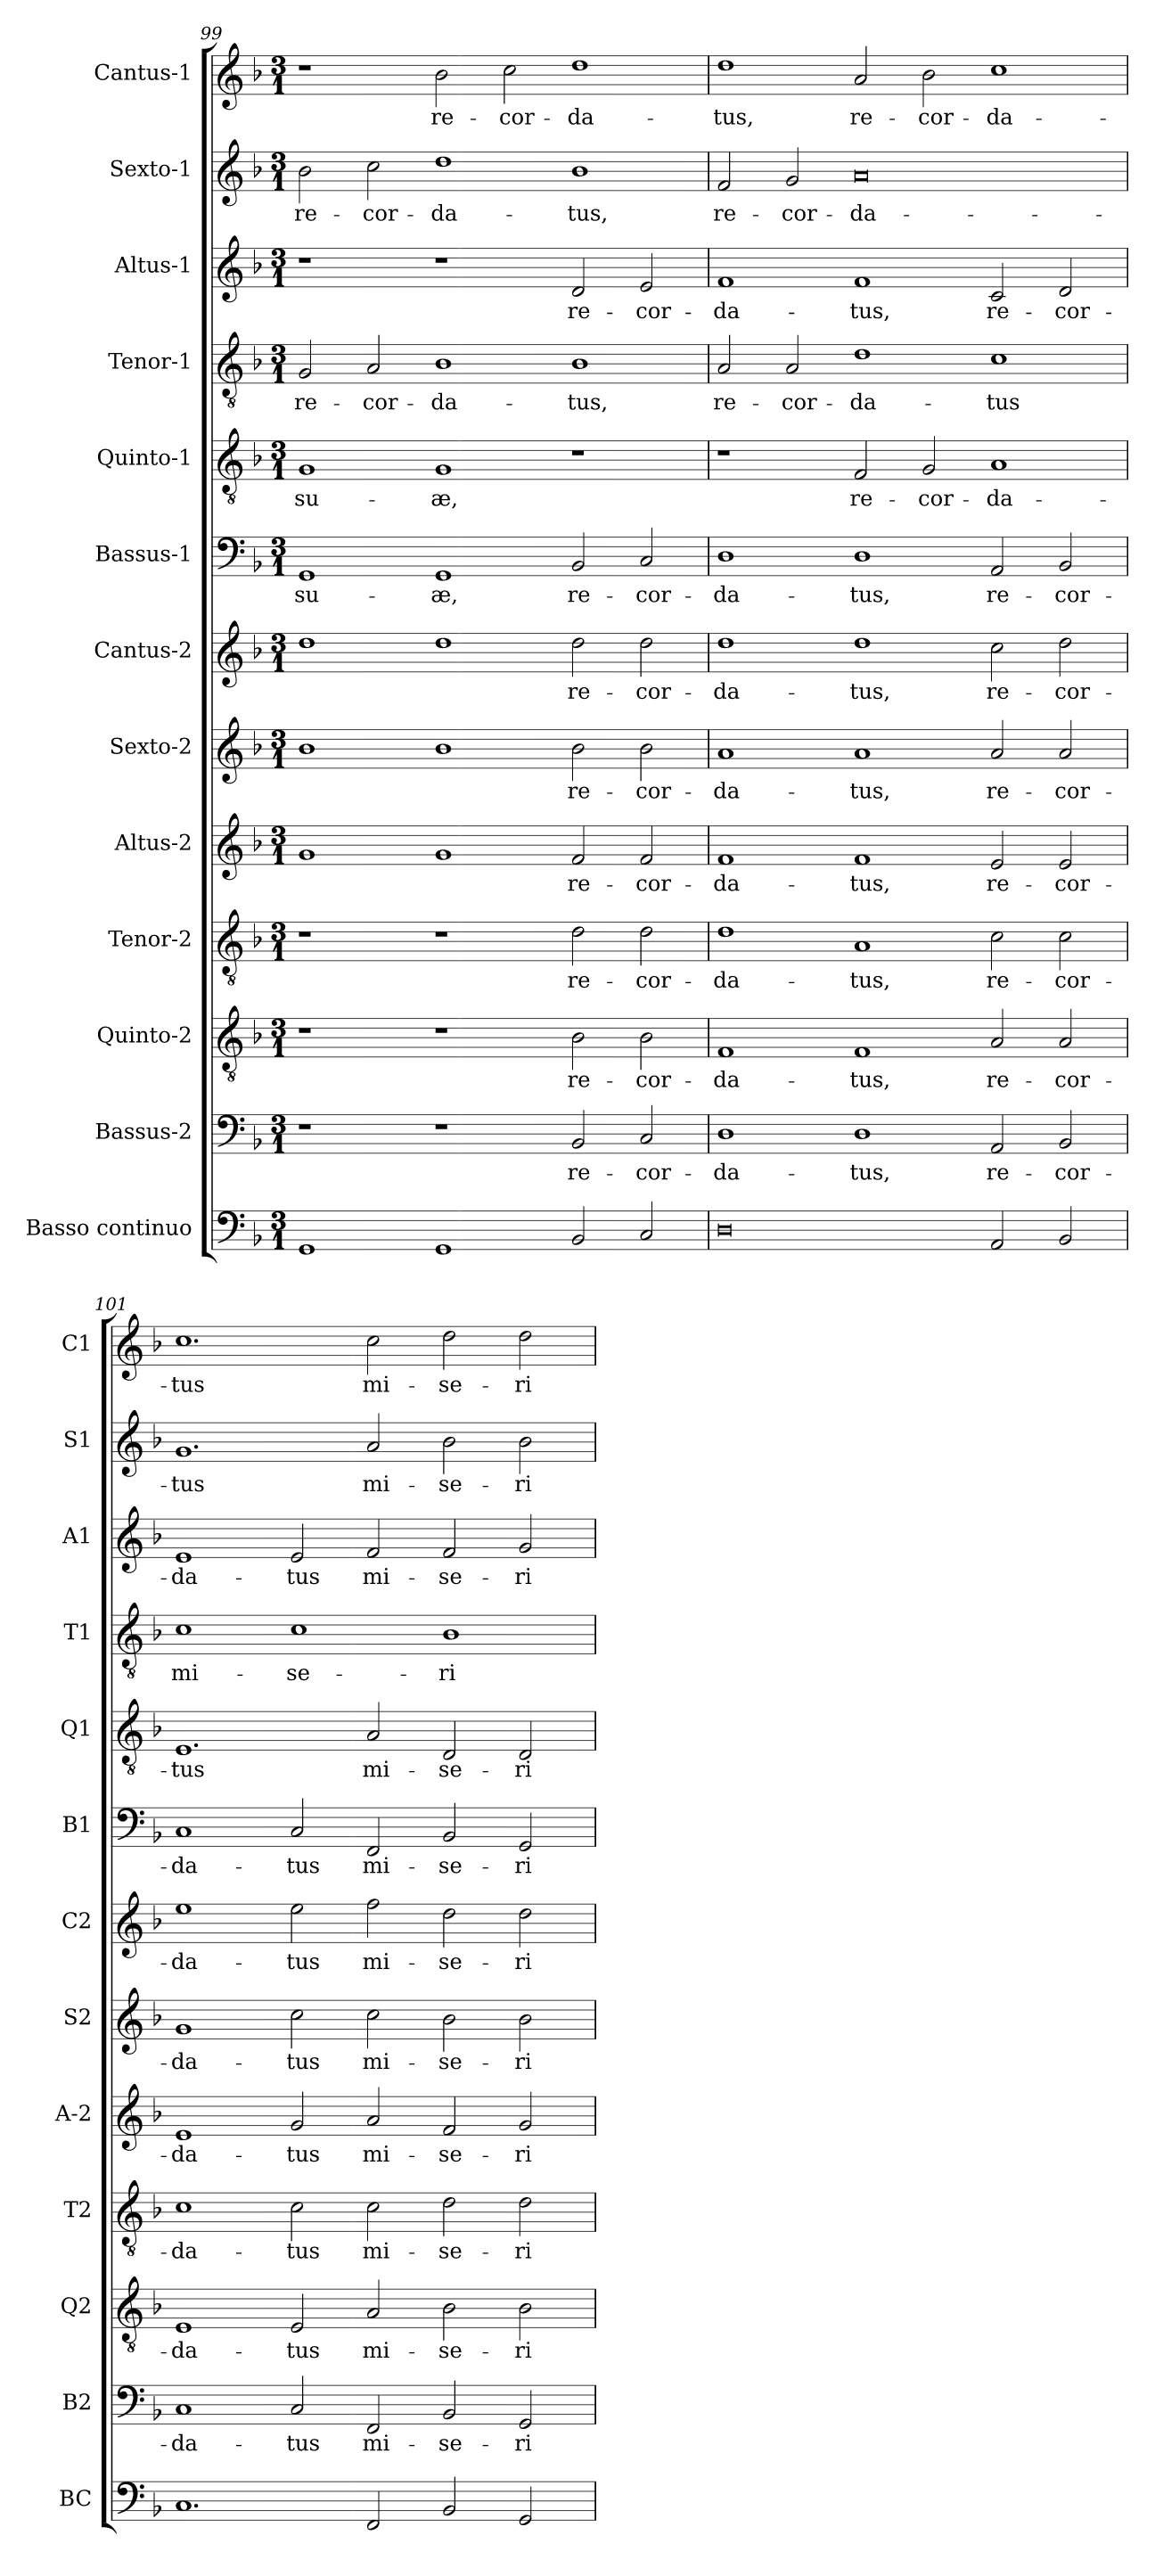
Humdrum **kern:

**kern	**kern	**text	**kern	**text	**kern	**text	**kern	**text	**kern	**text	**kern	**text	**kern	**text	**kern	**text	**kern	**text	**kern	**text	**kern	**text	**kern	**text
*part13	*part12	*part12	*part11	*part11	*part10	*part10	*part9	*part9	*part8	*part8	*part7	*part7	*part6	*part6	*part5	*part5	*part4	*part4	*part3	*part3	*part2	*part2	*part1	*part1
*staff13	*staff12	*staff12	*staff11	*staff11	*staff10	*staff10	*staff9	*staff9	*staff8	*staff8	*staff7	*staff7	*staff6	*staff6	*staff5	*staff5	*staff4	*staff4	*staff3	*staff3	*staff2	*staff2	*staff1	*staff1
*I"Basso continuo	*I"Bassus-2	*	*I"Quinto-2	*	*I"Tenor-2	*	*I"Altus-2	*	*I"Sexto-2	*	*I"Cantus-2	*	*I"Bassus-1	*	*I"Quinto-1	*	*I"Tenor-1	*	*I"Altus-1	*	*I"Sexto-1	*	*I"Cantus-1	*
*I'BC	*I'B2	*	*I'Q2	*	*I'T2	*	*I'A-2	*	*I'S2	*	*I'C2	*	*I'B1	*	*I'Q1	*	*I'T1	*	*I'A1	*	*I'S1	*	*I'C1	*
*clefF4	*clefF4	*	*clefGv2	*	*clefGv2	*	*clefG2	*	*clefG2	*	*clefG2	*	*clefF4	*	*clefGv2	*	*clefGv2	*	*clefG2	*	*clefG2	*	*clefG2	*
*k[b-]	*k[b-]	*	*k[b-]	*	*k[b-]	*	*k[b-]	*	*k[b-]	*	*k[b-]	*	*k[b-]	*	*k[b-]	*	*k[b-]	*	*k[b-]	*	*k[b-]	*	*k[b-]	*
*F:	*F:	*	*F:	*	*F:	*	*F:	*	*F:	*	*F:	*	*F:	*	*F:	*	*F:	*	*F:	*	*F:	*	*F:	*
*M3/1	*M3/1	*	*M3/1	*	*M3/1	*	*M3/1	*	*M3/1	*	*M3/1	*	*M3/1	*	*M3/1	*	*M3/1	*	*M3/1	*	*M3/1	*	*M3/1	*
=99	=99	=99	=99	=99	=99	=99	=99	=99	=99	=99	=99	=99	=99	=99	=99	=99	=99	=99	=99	=99	=99	=99	=99	=99
!	!	!	!	!	!	!	!	!	!	!	!	!	!	!LO:LY:b	!	!LO:LY:b	!	!LO:LY:b	!	!	!	!LO:LY:b	!	!
1GG	1r	.	1r	.	1r	.	1g	.	1b-	.	1dd	.	1GG	su-	1G	su-	2G/	re-	1r	.	2b-\	re-	1r	.
!	!	!	!	!	!	!	!	!	!	!	!	!	!	!	!	!	!	!LO:LY:b	!	!	!	!LO:LY:b	!	!
.	.	.	.	.	.	.	.	.	.	.	.	.	.	.	.	.	2A/	-cor-	.	.	2cc\	-cor-	.	.
!	!	!	!	!	!	!	!	!	!	!	!	!	!	!LO:LY:b	!	!LO:LY:b	!	!LO:LY:b	!	!	!	!LO:LY:b	!	!LO:LY:b
1GG	1r	.	1r	.	1r	.	1g	.	1b-	.	1dd	.	1GG	-æ,	1G	-æ,	1B-	-da-	1r	.	1dd	-da-	2b-\	re-
!	!	!	!	!	!	!	!	!	!	!	!	!	!	!	!	!	!	!	!	!	!	!	!	!LO:LY:b
.	.	.	.	.	.	.	.	.	.	.	.	.	.	.	.	.	.	.	.	.	.	.	2cc\	-cor-
!	!	!LO:LY:b	!	!LO:LY:b	!	!LO:LY:b	!	!LO:LY:b	!	!LO:LY:b	!	!LO:LY:b	!	!LO:LY:b	!	!	!	!LO:LY:b	!	!LO:LY:b	!	!LO:LY:b	!	!LO:LY:b
2BB-/	2BB-/	re-	2B-\	re-	2d\	re-	2f/	re-	2b-\	re-	2dd\	re-	2BB-/	re-	1r	.	1B-	-tus,	2d/	re-	1b-	-tus,	1dd	-da-
!	!	!LO:LY:b	!	!LO:LY:b	!	!LO:LY:b	!	!LO:LY:b	!	!LO:LY:b	!	!LO:LY:b	!	!LO:LY:b	!	!	!	!	!	!LO:LY:b	!	!	!	!
2C/	2C/	-cor-	2B-\	-cor-	2d\	-cor-	2f/	-cor-	2b-\	-cor-	2dd\	-cor-	2C/	-cor-	.	.	.	.	2e/	-cor-	.	.	.	.
=100	=100	=100	=100	=100	=100	=100	=100	=100	=100	=100	=100	=100	=100	=100	=100	=100	=100	=100	=100	=100	=100	=100	=100	=100
!	!	!LO:LY:b	!	!LO:LY:b	!	!LO:LY:b	!	!LO:LY:b	!	!LO:LY:b	!	!LO:LY:b	!	!LO:LY:b	!	!	!	!LO:LY:b	!	!LO:LY:b	!	!LO:LY:b	!	!LO:LY:b
0D	1D	-da-	1F	-da-	1d	-da-	1f	-da-	1a	-da-	1dd	-da-	1D	-da-	1r	.	2A/	re-	1f	-da-	2f/	re-	1dd	-tus,
!	!	!	!	!	!	!	!	!	!	!	!	!	!	!	!	!	!	!LO:LY:b	!	!	!	!LO:LY:b	!	!
.	.	.	.	.	.	.	.	.	.	.	.	.	.	.	.	.	2A/	-cor-	.	.	2g/	-cor-	.	.
!	!	!LO:LY:b	!	!LO:LY:b	!	!LO:LY:b	!	!LO:LY:b	!	!LO:LY:b	!	!LO:LY:b	!	!LO:LY:b	!	!LO:LY:b	!	!LO:LY:b	!	!LO:LY:b	!	!LO:LY:b	!	!LO:LY:b
.	1D	-tus,	1F	-tus,	1A	-tus,	1f	-tus,	1a	-tus,	1dd	-tus,	1D	-tus,	2F/	re-	1d	-da-	1f	-tus,	0a	-da-	2a/	re-
!	!	!	!	!	!	!	!	!	!	!	!	!	!	!	!	!LO:LY:b	!	!	!	!	!	!	!	!LO:LY:b
.	.	.	.	.	.	.	.	.	.	.	.	.	.	.	2G/	-cor-	.	.	.	.	.	.	2b-\	-cor-
!	!	!LO:LY:b	!	!LO:LY:b	!	!LO:LY:b	!	!LO:LY:b	!	!LO:LY:b	!	!LO:LY:b	!	!LO:LY:b	!	!LO:LY:b	!	!LO:LY:b	!	!LO:LY:b	!	!	!	!LO:LY:b
2AA/	2AA/	re-	2A/	re-	2c\	re-	2e/	re-	2a/	re-	2cc\	re-	2AA/	re-	1A	-da-	1c	-tus	2c/	re-	.	.	1cc	-da-
!	!	!LO:LY:b	!	!LO:LY:b	!	!LO:LY:b	!	!LO:LY:b	!	!LO:LY:b	!	!LO:LY:b	!	!LO:LY:b	!	!	!	!	!	!LO:LY:b	!	!	!	!
2BB-/	2BB-/	-cor-	2A/	-cor-	2c\	-cor-	2e/	-cor-	2a/	-cor-	2dd\	-cor-	2BB-/	-cor-	.	.	.	.	2d/	-cor-	.	.	.	.
=101	=101	=101	=101	=101	=101	=101	=101	=101	=101	=101	=101	=101	=101	=101	=101	=101	=101	=101	=101	=101	=101	=101	=101	=101
!	!	!LO:LY:b	!	!LO:LY:b	!	!LO:LY:b	!	!LO:LY:b	!	!LO:LY:b	!	!LO:LY:b	!	!LO:LY:b	!	!LO:LY:b	!	!LO:LY:b	!	!LO:LY:b	!	!LO:LY:b	!	!LO:LY:b
1.C	1C	-da-	1E	-da-	1c	-da-	1e	-da-	1g	-da-	1ee	-da-	1C	-da-	1.E	-tus	1c	mi-	1e	-da-	1.g	-tus	1.cc	-tus
!	!	!LO:LY:b	!	!LO:LY:b	!	!LO:LY:b	!	!LO:LY:b	!	!LO:LY:b	!	!LO:LY:b	!	!LO:LY:b	!	!	!	!LO:LY:b	!	!LO:LY:b	!	!	!	!
.	2C/	-tus	2E/	-tus	2c\	-tus	2g/	-tus	2cc\	-tus	2ee\	-tus	2C/	-tus	.	.	1c	-se-	2e/	-tus	.	.	.	.
!	!	!LO:LY:b	!	!LO:LY:b	!	!LO:LY:b	!	!LO:LY:b	!	!LO:LY:b	!	!LO:LY:b	!	!LO:LY:b	!	!LO:LY:b	!	!	!	!LO:LY:b	!	!LO:LY:b	!	!LO:LY:b
2FF/	2FF/	mi-	2A/	mi-	2c\	mi-	2a/	mi-	2cc\	mi-	2ff\	mi-	2FF/	mi-	2A/	mi-	.	.	2f/	mi-	2a/	mi-	2cc\	mi-
!	!	!LO:LY:b	!	!LO:LY:b	!	!LO:LY:b	!	!LO:LY:b	!	!LO:LY:b	!	!LO:LY:b	!	!LO:LY:b	!	!LO:LY:b	!	!LO:LY:b	!	!LO:LY:b	!	!LO:LY:b	!	!LO:LY:b
2BB-/	2BB-/	-se-	2B-\	-se-	2d\	-se-	2f/	-se-	2b-\	-se-	2dd\	-se-	2BB-/	-se-	2D/	-se-	1B-	-ri-	2f/	-se-	2b-\	-se-	2dd\	-se-
!	!	!LO:LY:b	!	!LO:LY:b	!	!LO:LY:b	!	!LO:LY:b	!	!LO:LY:b	!	!LO:LY:b	!	!LO:LY:b	!	!LO:LY:b	!	!	!	!LO:LY:b	!	!LO:LY:b	!	!LO:LY:b
2GG/	2GG/	-ri-	2B-\	-ri-	2d\	-ri-	2g/	-ri-	2b-\	-ri-	2dd\	-ri-	2GG/	-ri-	2D/	-ri-	.	.	2g/	-ri-	2b-\	-ri-	2dd\	-ri-
=	=	=	=	=	=	=	=	=	=	=	=	=	=	=	=	=	=	=	=	=	=	=	=	=
*-	*-	*-	*-	*-	*-	*-	*-	*-	*-	*-	*-	*-	*-	*-	*-	*-	*-	*-	*-	*-	*-	*-	*-	*-
